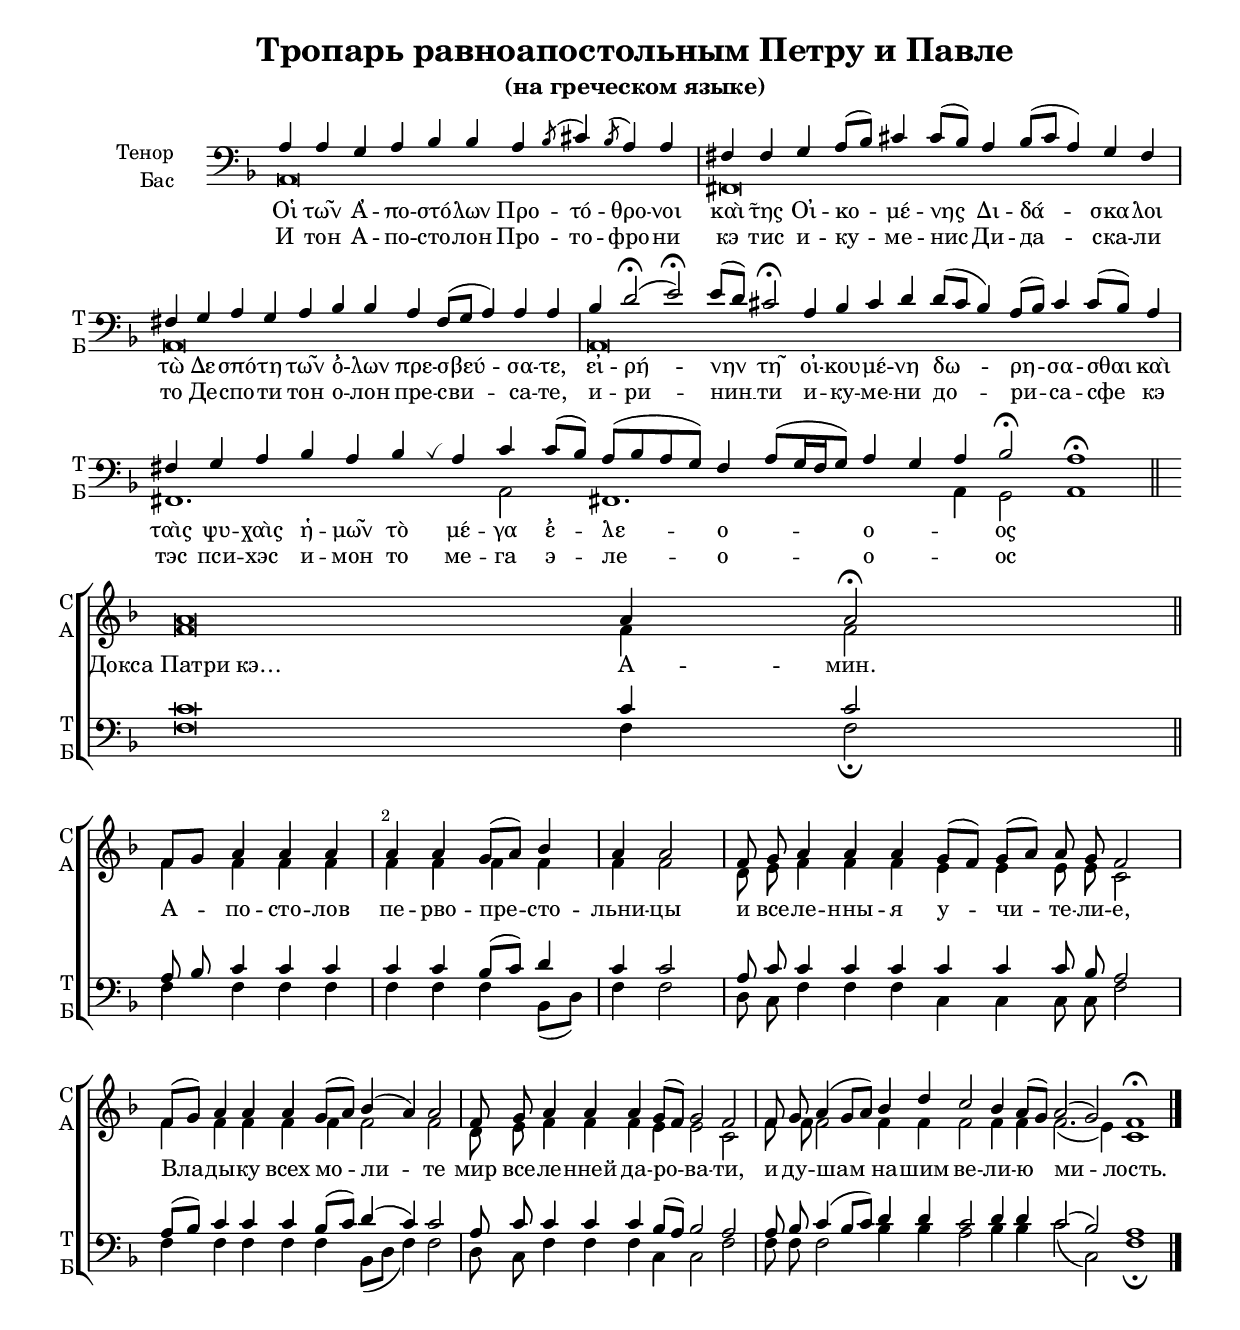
\version "2.18.2"

% закомментируйте строку ниже, чтобы получался pdf с навигацией
#(ly:set-option 'point-and-click #f)
#(ly:set-option 'midi-extension "mid")
#(set-default-paper-size "a4")
#(set-global-staff-size 18)

\header {
  title = "Тропарь равноапостольным Петру и Павле"
  subtitle =  "(на греческом языке)"
%  composer = "Composer"
  % Удалить строку версии LilyPond 
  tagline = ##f
}


abr = { \break }
%abr = {}

pbr = { \pageBreak }
%pbr = {}

breathes = { \once \override BreathingSign.text = \markup { \musicglyph #"scripts.tickmark" } \breathe }

bort = {  % Динамика: вместо f, p пишем по-русски гр., т. и т.д.
  \override DynamicText.stencil = #(lambda (grob)(
    grob-interpret-markup grob (                         
      let (( dyntxt (ly:grob-property grob 'text ) )  )
      ( set! dyntxt (cond
        (( equal? dyntxt "f" ) "гр." ) 
        (( equal? dyntxt "p" ) "т." )
      )) #{ \markup \normal-text \italic $dyntxt #} )
    )) }



melon = { \set melismaBusyProperties = #'() }
meloff = { \unset melismaBusyProperties }
solo = ^\markup\italic"Соло"
tutti =  ^\markup\italic"Все"

co = \cadenzaOn
cof = \cadenzaOff
cb = { \cadenzaOff \bar "||" }
cbr = { \bar "" }
cbar = { \cadenzaOff \bar "|" \cadenzaOn }
stemOff = { \hide Staff.Stem }
nat = { \once \hide Accidental }
%stemOn = { \unHideNotes Staff.Stem }

partiall = { \set Timing.measurePosition = #(ly:make-moment -1/4) }

global = {
  \key f \major
  \time 4/4
  \numericTimeSignature
    \dynamicUp
  \autoBeamOff
  \override Score.BarNumber.break-visibility = #end-of-line-invisible
  \override Score.BarNumber.X-offset = #1
  \override Score.BarNumber.self-alignment-X = #LEFT
  \set Score.barNumberVisibility = #(every-nth-bar-number-visible 2)
}

sopvoice = \relative c'' {
  \global

  s4*10
  s4*11
  s4*12
  s4*18
  s4*6
  s4*16 s8
  \co a\breve a4 a2\fermata \cof
  \break
  
  \transpose g f \relative c'' {
  \co g8[ a] b4 b b b b a8[( b]) c4 b b2 \cbar
  g8 a b4 b b a8[( g]) a[( b]) b a g2 \cbar
  g8[( a]) b4 b b a8[( b]) c4( b) b2 \cbar
  g8 a b4 b b a8[( g]) a2 g \cbar
  g8 a b4( a8[ b]) c4 e d2 c4 b8[( a]) b2( a) g1\fermata \cof \bar "|."
  }
}


altvoice = \relative c' {
  \global
  \dynamicUp
  \autoBeamOff
    s4*10
  s4*11
  s4*12
  s4*18
  s4*6
  s4*16 s8
  \key f\major
  \co f\breve f4 f2 \cof
  
  \transpose g f \relative c'' {
  g4 g g g g g g g g g2 
  e8 fis g4 g g fis fis fis8 fis d2 
  g4 g g g g g2 g 
  e8 fis g4 g g fis fis2 d 
  g8 g g2 g4 g g2 g4 g g2.( fis4) d1
  }
}


tenorvoice = \relative c' {
  \global
  \dynamicUp
  \autoBeamOff
  \co a4 a g a bes bes a \acciaccatura bes8 cis4 \acciaccatura bes8 a4 a \cbar
   fis!4 fis g a8[( bes]) cis!4 cis8[( bes]) a4 bes8[( cis] a4) g fis \cbar 
   fis!4 g a g a bes bes a fis8[( g] a4) a a \cbar
  bes4 d2(\fermata e)\fermata e8[( d]) cis!2\fermata a4 bes cis d d8[( cis] bes4) a8[( bes]) cis4 cis8[( bes]) a4 \cbar
  fis!4 g a bes a bes \breathes a cis cis8[( bes]) a[( bes a g ]) fis4
  a8[( g16 fis g8]) a4 g a bes2\fermata a1\fermata \cof \bar "||" \break
  
  
  \co cis\breve cis4 cis2 \bar "||" \cof
  
  \transpose g f \relative c' {
  b8 c \nat d4 d d d d c8[( d]) e4 d d2 
  b8 d d4 d d d d d8 c b2
  b8[( c]) d4 d d c8[( d]) e4( d) d2
  b8 d d4 d d c8[( b]) c2 b
  b8 c d4( c8[ d]) e4 e d2 e4 e d2( c) b1
  }
}


bassvoice = \relative c {
  \global
  \dynamicUp
  \autoBeamOff
  a\breve s2
  fis!\breve s4 s s
  a\breve s1
  a\breve s\breve s2
  fis!1. s4 a2 fis!1. s8 a4 g2 a1  
  
  \co fis' \breve fis4 fis2\fermata \cof
  
   \transpose g f \relative c' {
  \nat g4 g g g g g g c,8[( e]) g4 g2
  e8 d g4 g g d d d8 d g2
  g4 g g g g c,8[( e] g4) g2
  e8 d g4 g g d d2 g
  g8 g g2 c4 c b2 c4 c d2( d,) g1\fermata
   }
}

lyricscores = \lyricmode {
  Докса_Патри_кэ… А -- мин.
  А -- по -- сто -- лов пе -- рво -- пре -- сто -- льни -- цы и все -- ле -- нны -- я у -- чи -- те -- ли -- е,
  Вла -- ды -- ку всех мо -- ли -- те
  мир все -- ле -- нней да -- ро -- ва -- ти,
  и ду -- шам на -- шим ве -- ли -- ю ми -- лость.
  
}

lyricscorei = \lyricmode {
  Οἱ τῶν Ἀ -- πο -- στό -- λων Προ -- τό -- θρο -- νοι καὶ τ̃ης Οἰ -- κο -- μέ -- νης Δι -- δά -- σκα -- λοι
  τὼ Δε -- σπό -- τη τῶν ὄ -- λων πρε -- σβεύ -- σα -- τε, εἰ -- ρή -- νην 
  τῆ οἰ -- κου -- μέ -- νη δω -- ρη -- σα -- σθαι
  καὶ ταὶς ψυ -- χαὶς ἡ -- μῶν τὸ μέ -- γα ἔ -- λε -- ο -- _ ο -- _ _ ος
}

lyricscore = \lyricmode {
  И тон А -- по -- сто -- лон Про -- то -- фро -- ни кэ тис и -- ку -- ме -- нис Ди -- да -- ска -- ли
  то Де -- спо -- ти тон о -- лон пре -- сви -- са -- те, и -- ри -- нин __ 
  ти и -- ку -- ме -- ни до -- ри -- са -- сфе
  кэ тэс пси -- хэс и -- мон то ме -- га э -- ле -- о -- _ о --  _ _ ос
}


\bookpart {
  \paper {
  top-margin = 15
  left-margin = 15
  right-margin = 10
  bottom-margin = 15
  indent = 20
  ragged-bottom = ##f
%  system-separator-markup = \slashSeparator

}
\score {
  %  \transpose c bes {
    \new ChoirStaff <<
      \new Staff = "upstaff" \with {
        instrumentName = \markup { \right-column { "Сопрано" "Альт"  } }
        shortInstrumentName = \markup { \right-column { "С" "А"  } }
        midiInstrument = "voice oohs"
      } <<
        \new Voice = "soprano" { \voiceOne \sopvoice }
        \new Voice  = "alto" { \voiceTwo \altvoice }
      >> 
      
      \new Lyrics \lyricsto "soprano" { \lyricscores }
      
  
      \new Staff = "downstaff" \with {
        instrumentName = \markup { \right-column { "Тенор" "Бас" } }
        shortInstrumentName = \markup { \right-column { "Т" "Б" } }
        midiInstrument = "voice oohs"
      } <<
        \new Voice = "tenor" { \voiceOne \clef bass \tenorvoice }
        \new Voice = "bass" { \voiceTwo \bassvoice }
      >>
      \new Lyrics \lyricsto "tenor" { \lyricscorei }
      \new Lyrics \lyricsto "tenor" { \lyricscore }
    >>
    %  }  % transposeµ
  \layout { 
    \context {
      \Score
    }
    \context {
      \Staff
       \RemoveEmptyStaves
        \override VerticalAxisGroup.remove-first = ##t
                % удаляем обозначение темпа из общего плана
          \remove "Time_signature_engraver"
          \remove "Bar_number_engraver"
    }
  %Metronome_mark_engraver
  }
  \midi {
    \tempo 4=90
  }
}
}
